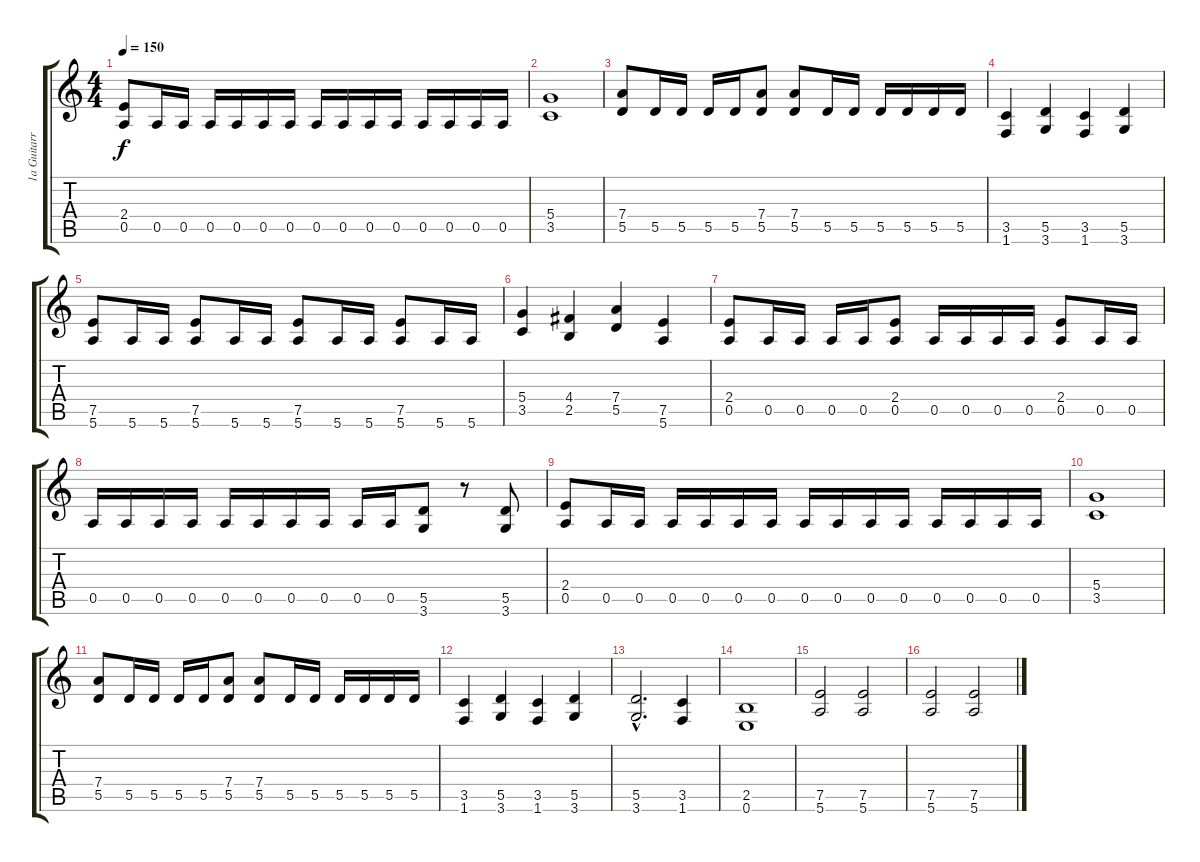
\track ("1a Guitarra" "1a Guitarr") {instrument distortionguitar}
\staff {score tabs}
\tuning (E4 B3 G3 D3 A2 E2) {hide}
\ts (4 4)
\tempo 150
\clef g2
\ks c
(2.4 0.5).8{dy f} 0.5.16 0.5.16 0.5.16 0.5.16 0.5.16 0.5.16 0.5.16 0.5.16 0.5.16 0.5.16 0.5.16 0.5.16 0.5.16 0.5.16 |
(5.4 3.5).1 |
(7.4 5.5).8 5.5.16 5.5.16 5.5.16 5.5.16 (7.4 5.5).8 (7.4 5.5).8 5.5.16 5.5.16 5.5.16 5.5.16 5.5.16 5.5.16 |
(3.5 1.6).4 (5.5 3.6).4 (3.5 1.6).4 (5.5 3.6).4 |
(7.5 5.6).8 5.6.16 5.6.16 (7.5 5.6).8 5.6.16 5.6.16 (7.5 5.6).8 5.6.16 5.6.16 (7.5 5.6).8 5.6.16 5.6.16 |
(5.4 3.5).4 (4.4 2.5).4 (7.4 5.5).4 (7.5 5.6).4 |
(2.4 0.5).8 0.5.16 0.5.16 0.5.16 0.5.16 (2.4 0.5).8 0.5.16 0.5.16 0.5.16 0.5.16 (2.4 0.5).8 0.5.16 0.5.16 |
0.5.16 0.5.16 0.5.16 0.5.16 0.5.16 0.5.16 0.5.16 0.5.16 0.5.16 0.5.16 (5.5 3.6).8 r.8 (5.5 3.6).8 |
(2.4 0.5).8 0.5.16 0.5.16 0.5.16 0.5.16 0.5.16 0.5.16 0.5.16 0.5.16 0.5.16 0.5.16 0.5.16 0.5.16 0.5.16 0.5.16 |
(5.4 3.5).1 |
(7.4 5.5).8 5.5.16 5.5.16 5.5.16 5.5.16 (7.4 5.5).8 (7.4 5.5).8 5.5.16 5.5.16 5.5.16 5.5.16 5.5.16 5.5.16 |
(3.5 1.6).4 (5.5 3.6).4 (3.5 1.6).4 (5.5 3.6).4 |
(5.5{hac} 3.6{hac}).2{d} (3.5 1.6).4 |
(2.5 0.6).1 |
(7.5 5.6).2 (7.5 5.6).2 |
(7.5 5.6).2 (7.5 5.6).2
